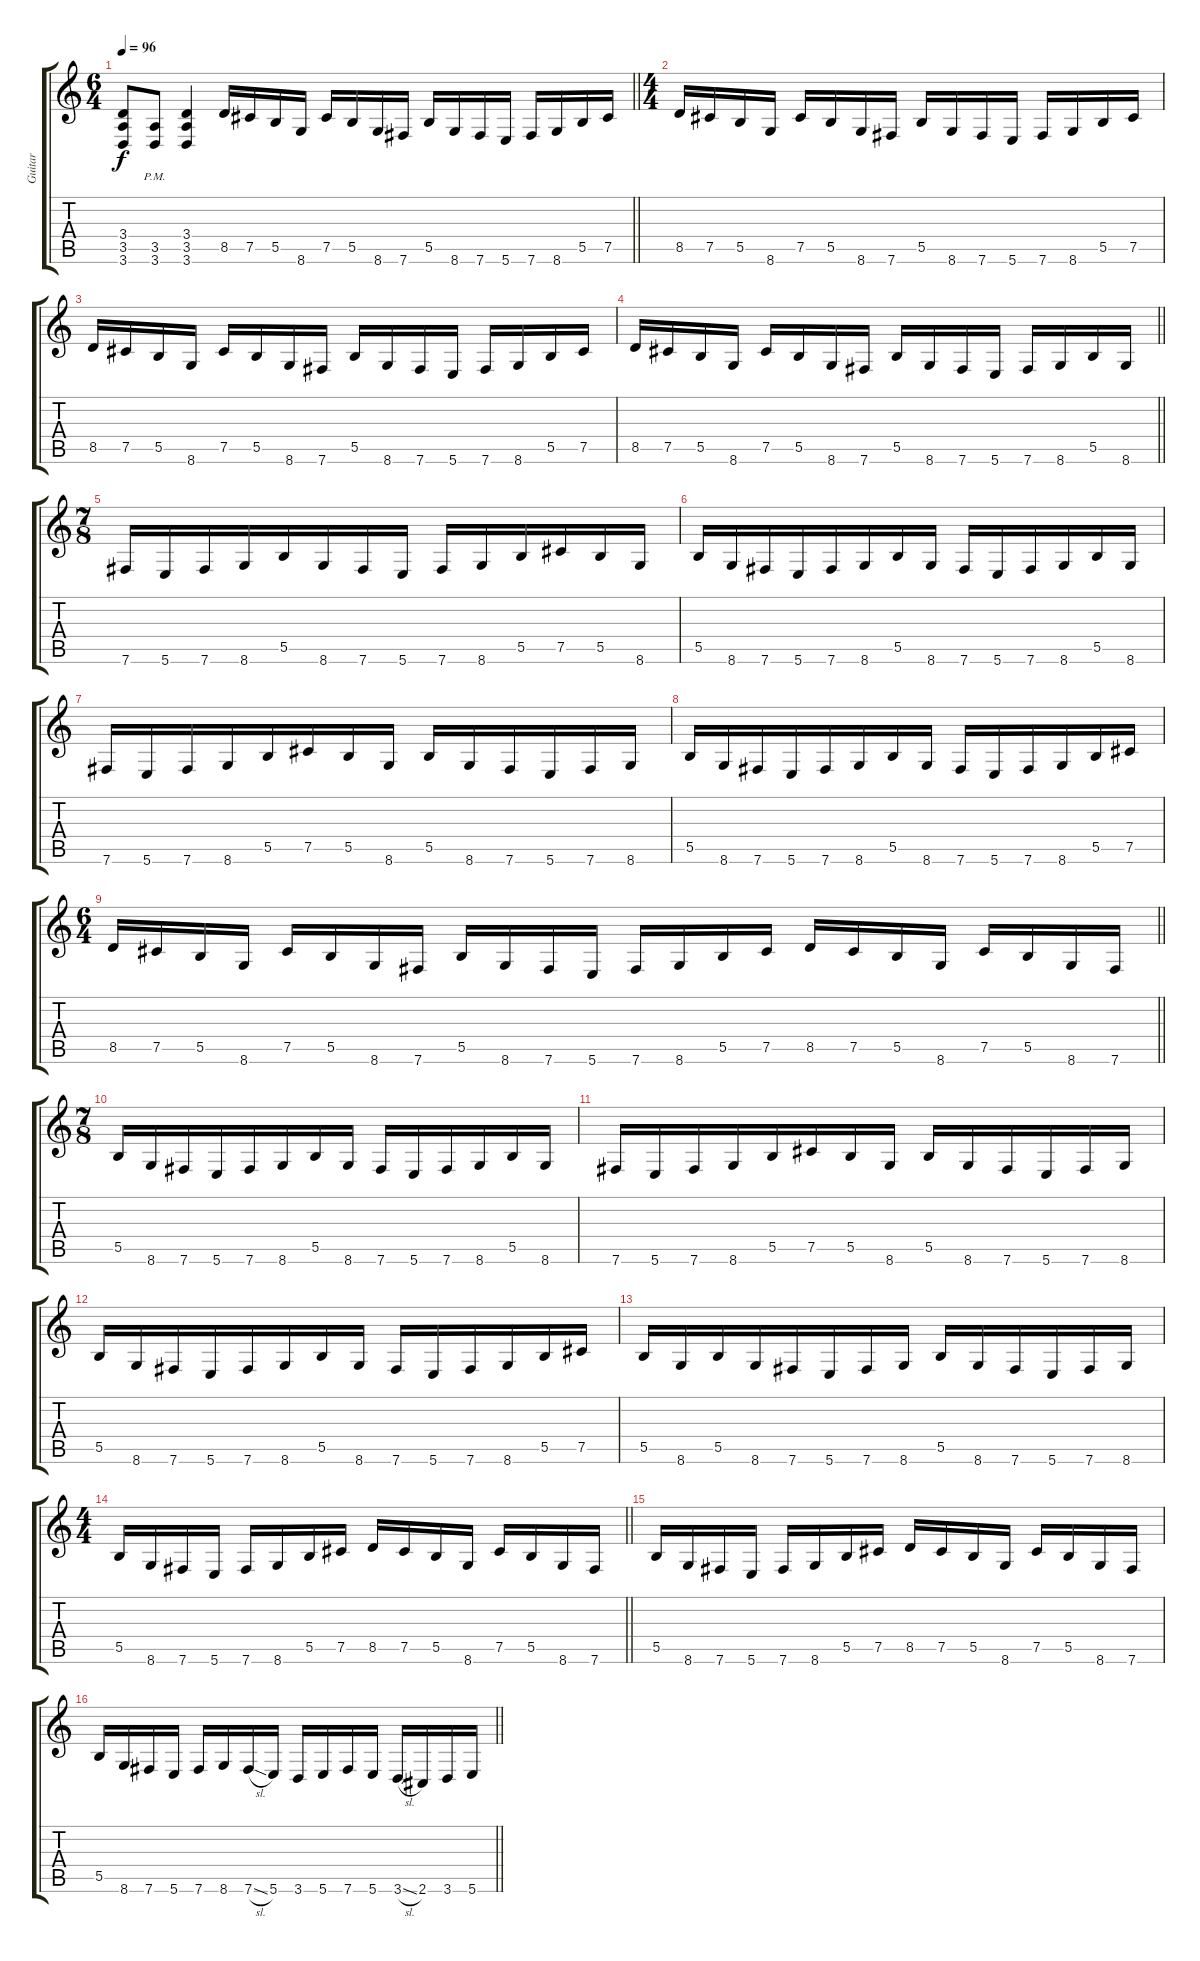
\track ("Guitar" "Guitar") {instrument distortionguitar}
\staff {score tabs}
\tuning (Db4 Ab3 E3 B2 Gb2 B1) {hide}
\ts (6 4)
\tempo 96
\clef g2
\barLineRight lightlight
\ks c
(3.4{t} 3.5{t} 3.6{t}).8{dy f} (3.5{pm} 3.6{pm}).8 (3.4 3.5 3.6).4 8.5.16 7.5.16 5.5.16 8.6.16 7.5.16 5.5.16 8.6.16 7.6.16 5.5.16 8.6.16 7.6.16 5.6.16 7.6.16 8.6.16 5.5.16 7.5.16 |
\ts (4 4)
\section ("" "")
8.5.16 7.5.16 5.5.16 8.6.16 7.5.16 5.5.16 8.6.16 7.6.16 5.5.16 8.6.16 7.6.16 5.6.16 7.6.16 8.6.16 5.5.16 7.5.16 |
8.5.16 7.5.16 5.5.16 8.6.16 7.5.16 5.5.16 8.6.16 7.6.16 5.5.16 8.6.16 7.6.16 5.6.16 7.6.16 8.6.16 5.5.16 7.5.16 |
\barLineRight lightlight
8.5.16 7.5.16 5.5.16 8.6.16 7.5.16 5.5.16 8.6.16 7.6.16 5.5.16 8.6.16 7.6.16 5.6.16 7.6.16 8.6.16 5.5.16 8.6.16 |
\ts (7 8)
7.6.16 5.6.16 7.6.16 8.6.16 5.5.16 8.6.16 7.6.16 5.6.16 7.6.16 8.6.16 5.5.16 7.5.16 5.5.16 8.6.16 |
5.5.16 8.6.16 7.6.16 5.6.16 7.6.16 8.6.16 5.5.16 8.6.16 7.6.16 5.6.16 7.6.16 8.6.16 5.5.16 8.6.16 |
7.6.16 5.6.16 7.6.16 8.6.16 5.5.16 7.5.16 5.5.16 8.6.16 5.5.16 8.6.16 7.6.16 5.6.16 7.6.16 8.6.16 |
5.5.16 8.6.16 7.6.16 5.6.16 7.6.16 8.6.16 5.5.16 8.6.16 7.6.16 5.6.16 7.6.16 8.6.16 5.5.16 7.5.16 |
\ts (6 4)
\barLineRight lightlight
8.5.16 7.5.16 5.5.16 8.6.16 7.5.16 5.5.16 8.6.16 7.6.16 5.5.16 8.6.16 7.6.16 5.6.16 7.6.16 8.6.16 5.5.16 7.5.16 8.5.16 7.5.16 5.5.16 8.6.16 7.5.16 5.5.16 8.6.16 7.6.16 |
\ts (7 8)
5.5.16 8.6.16 7.6.16 5.6.16 7.6.16 8.6.16 5.5.16 8.6.16 7.6.16 5.6.16 7.6.16 8.6.16 5.5.16 8.6.16 |
7.6.16 5.6.16 7.6.16 8.6.16 5.5.16 7.5.16 5.5.16 8.6.16 5.5.16 8.6.16 7.6.16 5.6.16 7.6.16 8.6.16 |
5.5.16 8.6.16 7.6.16 5.6.16 7.6.16 8.6.16 5.5.16 8.6.16 7.6.16 5.6.16 7.6.16 8.6.16 5.5.16 7.5.16 |
5.5.16 8.6.16 5.5.16 8.6.16 7.6.16 5.6.16 7.6.16 8.6.16 5.5.16 8.6.16 7.6.16 5.6.16 7.6.16 8.6.16 |
\ts (4 4)
\barLineRight lightlight
5.5.16 8.6.16 7.6.16 5.6.16 7.6.16 8.6.16 5.5.16 7.5.16 8.5.16 7.5.16 5.5.16 8.6.16 7.5.16 5.5.16 8.6.16 7.6.16 |
5.5.16 8.6.16 7.6.16 5.6.16 7.6.16 8.6.16 5.5.16 7.5.16 8.5.16 7.5.16 5.5.16 8.6.16 7.5.16 5.5.16 8.6.16 7.6.16 |
\barLineRight lightlight
5.5.16 8.6.16 7.6.16 5.6.16 7.6.16 8.6.16 7.6{sl}.16 5.6.16 3.6.16 5.6.16 7.6.16 5.6.16 3.6{sl}.16 2.6.16 3.6.16 5.6.16
